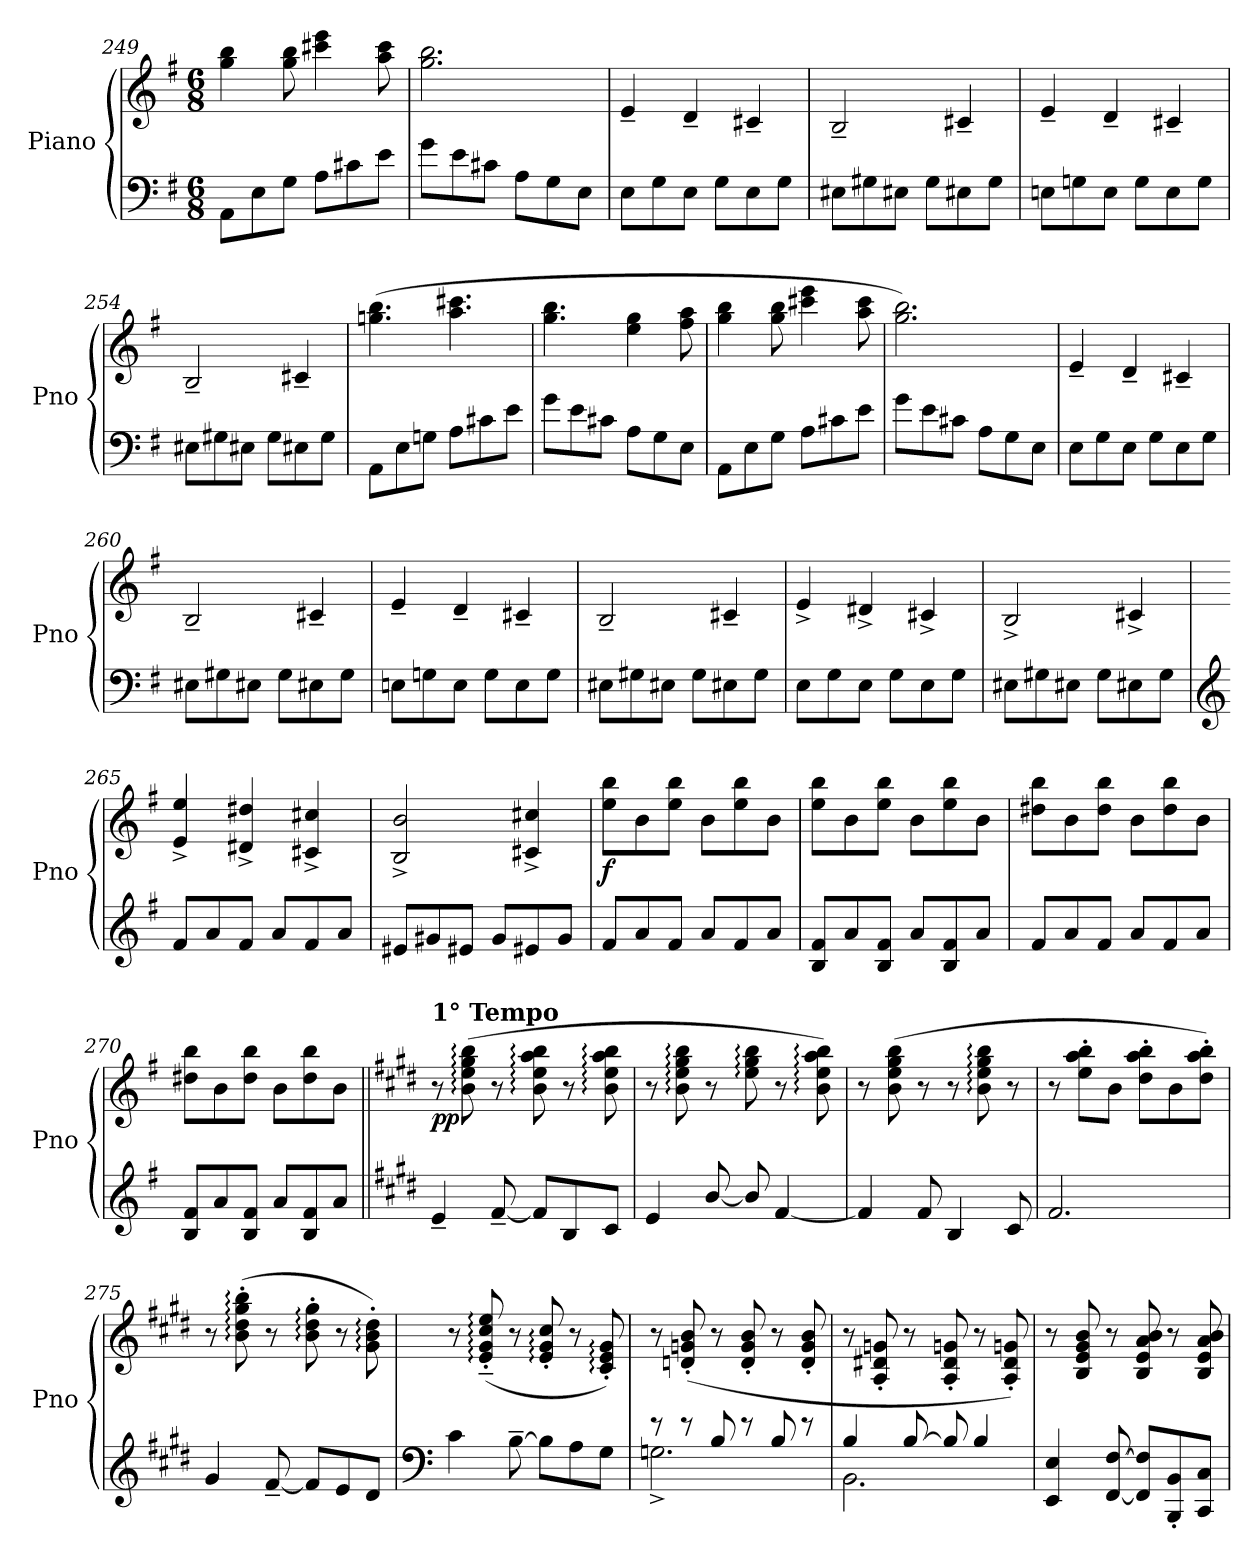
**kern	**kern	**dynam
*part1	*part1	*part1
*staff2	*staff1	*staff1/2
*I"Piano	*	*
*I'Pno	*	*
!!LO:LB:g=z
*clefF4	*clefG2	*
*k[f#]	*k[f#]	*
*M6/8	*M6/8	*
=249	=249	=249
8AA\L	4gg\ 4bb\	.
8E\	.	.
8G\J	8gg\ 8bb\	.
8A\L	4ccc#X\ 4eee\	.
8c#X\	.	.
8e\J	8aa\ 8ccc#\	.
=250	=250	=250
8g\L	2.gg\ 2.bb\	.
8e\	.	.
8c#X\J	.	.
8A\L	.	.
8G\	.	.
8E\J	.	.
=251	=251	=251
8E\L	4e~/	.
8G\	.	.
8E\J	4d~/	.
8G\L	.	.
8E\	4c#X~/	.
8G\J	.	.
=252	=252	=252
8E#X\L	2B~/	.
8G#X\	.	.
8E#X\J	.	.
8G#\L	.	.
8E#X\	4c#X~/	.
8G#\J	.	.
=253	=253	=253
8En\L	4e~/	.
8Gn\	.	.
8E\J	4d~/	.
8G\L	.	.
8E\	4c#X~/	.
8G\J	.	.
=254	=254	=254
8E#X\L	2B~/	.
8G#X\	.	.
8E#X\J	.	.
8G#\L	.	.
8E#X\	4c#X~/	.
8G#\J	.	.
!!LO:LB:g=z
=255	=255	=255
8AA\L	(>4.ggn\ 4.bb\	.
8E\	.	.
8Gn\J	.	.
8A\L	4.aa\ 4.ccc#X\	.
8c#X\	.	.
8e\J	.	.
=256	=256	=256
8g\L	4.gg\ 4.bb\	.
8e\	.	.
8c#X\J	.	.
8A\L	4ee\ 4gg\	.
8G\	.	.
8E\J	8ff#\ 8aa\	.
=257	=257	=257
8AA\L	4gg\ 4bb\	.
8E\	.	.
8G\J	8gg\ 8bb\	.
8A\L	4ccc#X\ 4eee\	.
8c#X\	.	.
8e\J	8aa\ 8ccc#\	.
=258	=258	=258
8g\L	2.gg\ 2.bb\)	.
8e\	.	.
8c#X\J	.	.
8A\L	.	.
8G\	.	.
8E\J	.	.
=259	=259	=259
8E\L	4e~/	.
8G\	.	.
8E\J	4d~/	.
8G\L	.	.
8E\	4c#X~/	.
8G\J	.	.
=260	=260	=260
8E#X\L	2B~/	.
8G#X\	.	.
8E#X\J	.	.
8G#\L	.	.
8E#X\	4c#X~/	.
8G#\J	.	.
!!LO:LB:g=z
=261	=261	=261
8En\L	4e~/	.
8Gn\	.	.
8E\J	4d~/	.
8G\L	.	.
8E\	4c#X~/	.
8G\J	.	.
=262	=262	=262
8E#X\L	2B~/	.
8G#X\	.	.
8E#X\J	.	.
8G#\L	.	.
8E#X\	4c#X~/	.
8G#\J	.	.
=263	=263	=263
8E\L	4e^/	.
8G\	.	.
8E\J	4d#X^/	.
8G\L	.	.
8E\	4c#X^/	.
8G\J	.	.
=264	=264	=264
8E#X\L	2B^/	.
8G#X\	.	.
8E#X\J	.	.
8G#\L	.	.
8E#X\	4c#X^/	.
8G#\J	.	.
=265	=265	=265
*clefG2	*	*
8f#/L	4e/^ 4ee/^	.
8a/	.	.
8f#/J	4d#X/^ 4dd#X/^	.
8a/L	.	.
8f#/	4c#X/^ 4cc#X/^	.
8a/J	.	.
=266	=266	=266
8e#X/L	2B/^ 2b/^	.
8g#X/	.	.
8e#X/J	.	.
8g#/L	.	.
8e#X/	4c#X/^ 4cc#X/^	.
8g#/J	.	.
!!LO:LB:g=z
=267	=267	=267
!	!	!LO:DY:b
8f#/L	8ee\ 8bb\L	f
8a/	8b\	.
8f#/J	8ee\ 8bb\J	.
8a/L	8b\L	.
8f#/	8ee\ 8bb\	.
8a/J	8b\J	.
=268	=268	=268
8B/ 8f#/L	8ee\ 8bb\L	.
8a/	8b\	.
8B/ 8f#/J	8ee\ 8bb\J	.
8a/L	8b\L	.
8B/ 8f#/	8ee\ 8bb\	.
8a/J	8b\J	.
=269	=269	=269
8f#/L	8dd#X\ 8bb\L	.
8a/	8b\	.
8f#/J	8dd#\ 8bb\J	.
8a/L	8b\L	.
8f#/	8dd#\ 8bb\	.
8a/J	8b\J	.
=270	=270	=270
8B/ 8f#/L	8dd#X\ 8bb\L	.
8a/	8b\	.
8B/ 8f#/J	8dd#\ 8bb\J	.
8a/L	8b\L	.
8B/ 8f#/	8dd#\ 8bb\	.
8a/J	8b\J	.
=271||	=271||	=271||
*k[f#c#g#d#]	*k[f#c#g#d#]	*
!	!LO:TX:a:B:t=1° Tempo	!
!	!	!LO:DY:b
4e~/	8r	pp
.	(>8b\: 8ee\: 8gg#\: 8bb\:	.
[8f#~/	8r	.
8f#/L]	8b\: 8ee\: 8aa\: 8bb\:	.
8B/	8r	.
8c#/J	8b\: 8ee\: 8aa\: 8bb\:	.
=272	=272	=272
4e/	8r	.
.	8b\: 8ee\: 8gg#\: 8bb\:	.
[8b/	8r	.
8b/]	8ee\: 8gg#\: 8bb\:	.
[4f#/	8r	.
.	8b\: 8ee\: 8aa\: 8bb\:)	.
!!LO:LB:g=z
=273	=273	=273
4f#/]	8r	.
.	(>8b\ 8ee\ 8gg#\ 8bb\	.
8f#/	8r	.
4B/	8r	.
.	8b\: 8ee\: 8gg#\: 8bb\:	.
8c#/	8r	.
=274	=274	=274
2.f#/	8r	.
.	8ee\' 8aa\' 8bb\'L	.
.	8b\J	.
.	8dd#\' 8aa\' 8bb\'L	.
.	8b\	.
.	8dd#\' 8aa\' 8bb\'J)	.
=275	=275	=275
4g#/	8r	.
.	(>8b\:' 8dd#\:' 8gg#\:' 8bb\:'	.
[8f#~/	8r	.
8f#/L]	8b\:' 8dd#\:' 8gg#\:'	.
8e/	8r	.
8d#/J	8g#\:' 8b\:' 8dd#\:')	.
=276	=276	=276
*clefF4	*	*
4c#\	8r	.
.	(>8e/:'~ 8g#/:'~ 8cc#/:'~ 8ee/:'~	.
[8B~\	8r	.
8B\L]	8e/:' 8g#/:' 8cc#/:'	.
8A\	8r	.
8G#\J	8c#/:' 8e/:' 8g#/:')	.
=277	=277	=277
*^	*	*
8r	2.Gn^\	8r	.
8r	.	(>8dn/' 8gn/' 8b/'	.
8B/	.	8r	.
8r	.	8d/' 8g/' 8b/'	.
8B/	.	8r	.
8r	.	8d/' 8g/' 8b/'	.
!!LO:PB:g=z
=278	=278	=278	=278
4B/	2.BB\	8r	.
.	.	8A/' 8d#X/' 8gn/'	.
[8B/	.	8r	.
8B/]	.	8A/' 8d#/' 8gn/'	.
4B/	.	8r	.
.	.	8A/' 8d#/' 8gn/')	.
*v	*v	*	*
=279	=279	=279
4EE/ 4E/	8r	.
.	8B/ 8e/ 8g#/ 8b/	.
[8FF#/ [8F#/	8r	.
8FF#/] 8F#/]L	8B/ 8e/ 8a/ 8b/	.
8BBB/' 8BB/'	8r	.
8CC#/ 8C#/J	8B/ 8e/ 8a/ 8b/	.
=	=	=
*-	*-	*-
